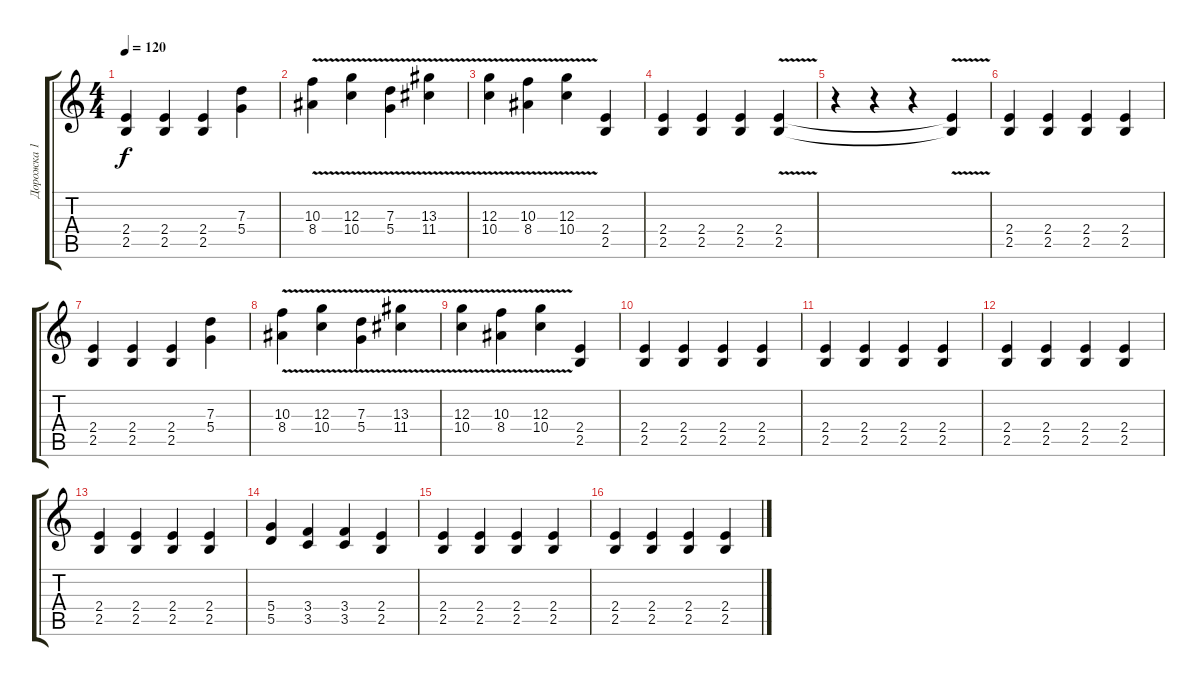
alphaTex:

\track ("Дорожка 1" "Дорожка 1") {instrument overdrivenguitar}
\staff {score tabs}
\tuning (E4 B3 G3 D3 A2 E2) {hide}
\ts (4 4)
\tempo 120
\clef g2
\ks c
(2.4 2.5).4{dy f} (2.4 2.5).4 (2.4 2.5).4 (7.3 5.4).4 |
(10.3 8.4{v}).4 (12.3 10.4{v}).4 (7.3 5.4{v}).4 (13.3{v} 11.4).4 |
(12.3{v} 10.4).4 (10.3 8.4{v}).4 (12.3 10.4{v}).4 (2.4 2.5).4 |
(2.4 2.5).4 (2.4 2.5).4 (2.4 2.5).4 (2.4 2.5{v}).4 |
r.4 r.4 r.4 (2.4{t} 2.5{t}).4 |
(2.4 2.5).4 (2.4 2.5).4 (2.4 2.5).4 (2.4 2.5).4 |
(2.4 2.5).4 (2.4 2.5).4 (2.4 2.5).4 (7.3 5.4).4 |
(10.3 8.4{v}).4 (12.3 10.4{v}).4 (7.3 5.4{v}).4 (13.3 11.4{v}).4 |
(12.3{v} 10.4).4 (10.3 8.4{v}).4 (12.3 10.4{v}).4 (2.4 2.5).4 |
(2.4 2.5).4 (2.4 2.5).4 (2.4 2.5).4 (2.4 2.5).4 |
(2.4 2.5).4 (2.4 2.5).4 (2.4 2.5).4 (2.4 2.5).4 |
(2.4 2.5).4 (2.4 2.5).4 (2.4 2.5).4 (2.4 2.5).4 |
(2.4 2.5).4 (2.4 2.5).4 (2.4 2.5).4 (2.4 2.5).4 |
(5.4 5.5).4 (3.4 3.5).4 (3.4 3.5).4 (2.4 2.5).4 |
(2.4 2.5).4 (2.4 2.5).4 (2.4 2.5).4 (2.4 2.5).4 |
(2.4 2.5).4 (2.4 2.5).4 (2.4 2.5).4 (2.4 2.5).4
